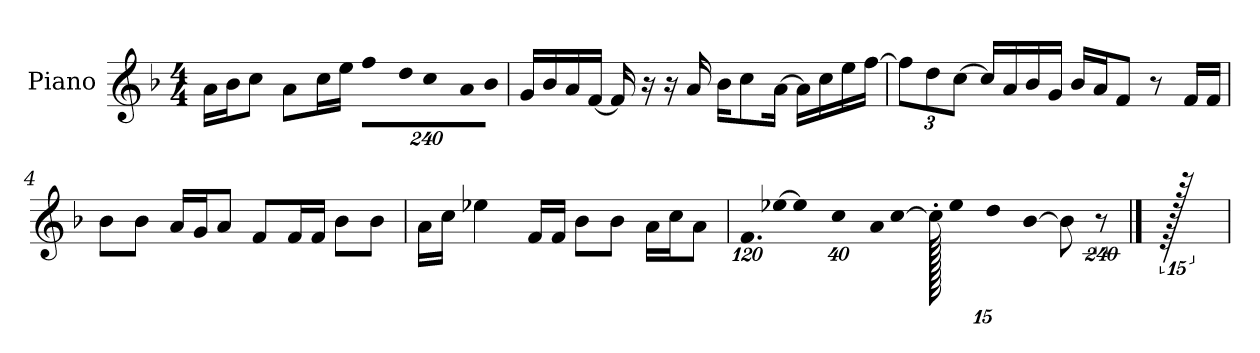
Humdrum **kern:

**kern
*part1
*staff1
*I"Piano
*I'P-no
*clefG2
*k[b-]
*M4/4
*MM90
=1
16a\LL
16b-\J
8cc\J
8a\L
16cc\L
16ee\JJ
*Xbrackettup
!LO:N:vis=8
960%137ff\L
!LO:N:vis=16
1920%137dd\K
!LO:N:vis=8
960%137cc\
!LO:N:vis=16
1920%137a\L
!LO:N:vis=16
1920%137b-\JJ
=2
16g/LL
16b-/
16a/
[16f/JJ
16f/]
16r
16r
16a/
16b-\KL
8cc\
[16a\Jk
16a\LL]
16cc\
16ee\
[16ff\JJ
=3
12ff\L]
12dd\
[12cc\J
16cc/LL]
16a/
16b-/
16g/JJ
16b-/LL
16a/J
8f/J
8r
16f/LL
16f/JJ
!!LO:LB:g=z
=4
8b-\L
8b-\J
16a/LL
16g/J
8a/J
8f/L
16f/L
16f/JJ
8b-\L
8b-\J
=5
16a\LL
16cc\JJ
4ee-X\
16f/LL
16f/JJ
8b-\L
8b-\J
16a\LL
16cc\J
8a\J
=6
!LO:N:vis=16.
960%103f\LL
!LO:N:vis=32
[640%23ee-X\JK
!LO:N:vis=8
960%137ee-\]
!LO:N:vis=16
1920%137cc\L
!LO:N:vis=32
640%23a\K
[384%41cc\J
1920cc'\]
*brackettup
24ee-\LL
24dd\JJ
[6b-\
8b-\]
1920%239r
==7
1920r
=
*-
